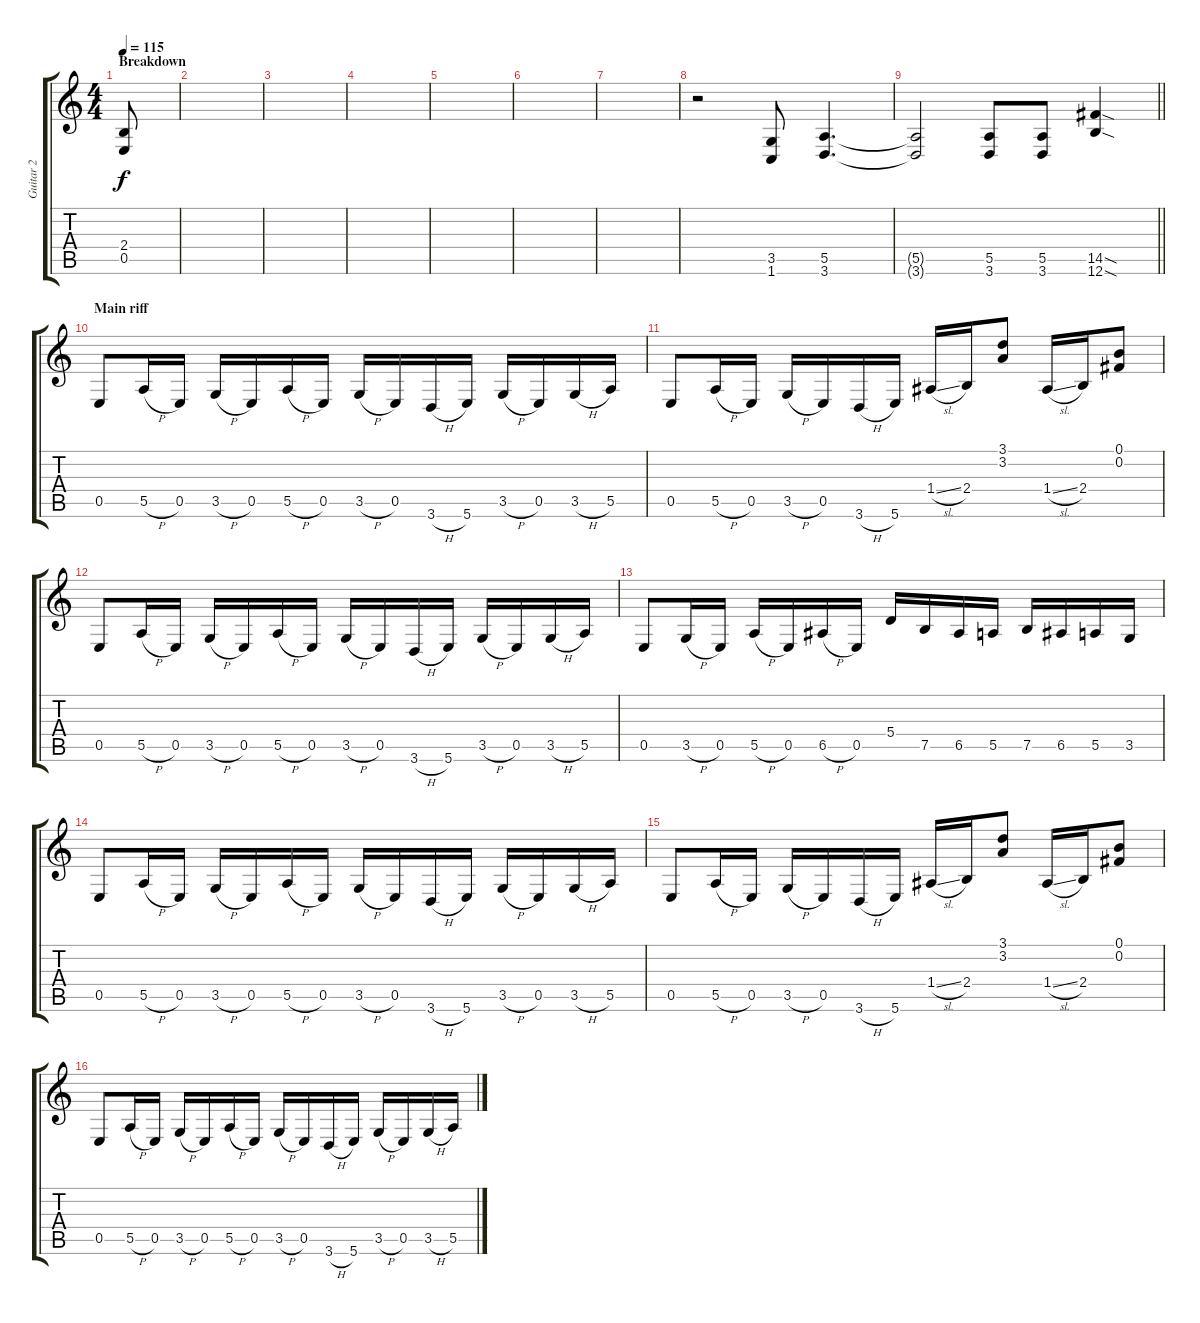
\track ("Guitar 2" "Guitar 2") {instrument overdrivenguitar}
\staff {score tabs}
\tuning (B3 Gb3 D3 A2 E2 B1) {hide}
\ts (4 4)
\section ("" "Breakdown")
\tempo 115
\clef g2
\ks c
(2.4 0.5).8{dy f} |
|
|
|
|
|
|
r.2 (3.5 1.6).8 (5.5 3.6).4{d} |
\barLineRight lightlight
(5.5{t} 3.6{t}).2 (5.5 3.6).8 (5.5 3.6).8 (14.5{sod} 12.6{sod}).4 |
\section ("" "Main riff")
0.5.8 5.5{h}.16 0.5.16 3.5{h}.16 0.5.16 5.5{h}.16 0.5.16 3.5{h}.16 0.5.16 3.6{h}.16 5.6.16 3.5{h}.16 0.5.16 3.5{h}.16 5.5.16 |
0.5.8 5.5{h}.16 0.5.16 3.5{h}.16 0.5.16 3.6{h}.16 5.6.16 1.4{sl}.16 2.4.16 (3.1 3.2).8 1.4{sl}.16 2.4.16 (0.1 0.2).8 |
0.5.8 5.5{h}.16 0.5.16 3.5{h}.16 0.5.16 5.5{h}.16 0.5.16 3.5{h}.16 0.5.16 3.6{h}.16 5.6.16 3.5{h}.16 0.5.16 3.5{h}.16 5.5.16 |
0.5.8 3.5{h}.16 0.5.16 5.5{h}.16 0.5.16 6.5{h}.16 0.5.16 5.4.16 7.5.16 6.5.16 5.5.16 7.5.16 6.5.16 5.5.16 3.5.16 |
0.5.8 5.5{h}.16 0.5.16 3.5{h}.16 0.5.16 5.5{h}.16 0.5.16 3.5{h}.16 0.5.16 3.6{h}.16 5.6.16 3.5{h}.16 0.5.16 3.5{h}.16 5.5.16 |
0.5.8 5.5{h}.16 0.5.16 3.5{h}.16 0.5.16 3.6{h}.16 5.6.16 1.4{sl}.16 2.4.16 (3.1 3.2).8 1.4{sl}.16 2.4.16 (0.1 0.2).8 |
0.5.8 5.5{h}.16 0.5.16 3.5{h}.16 0.5.16 5.5{h}.16 0.5.16 3.5{h}.16 0.5.16 3.6{h}.16 5.6.16 3.5{h}.16 0.5.16 3.5{h}.16 5.5.16
